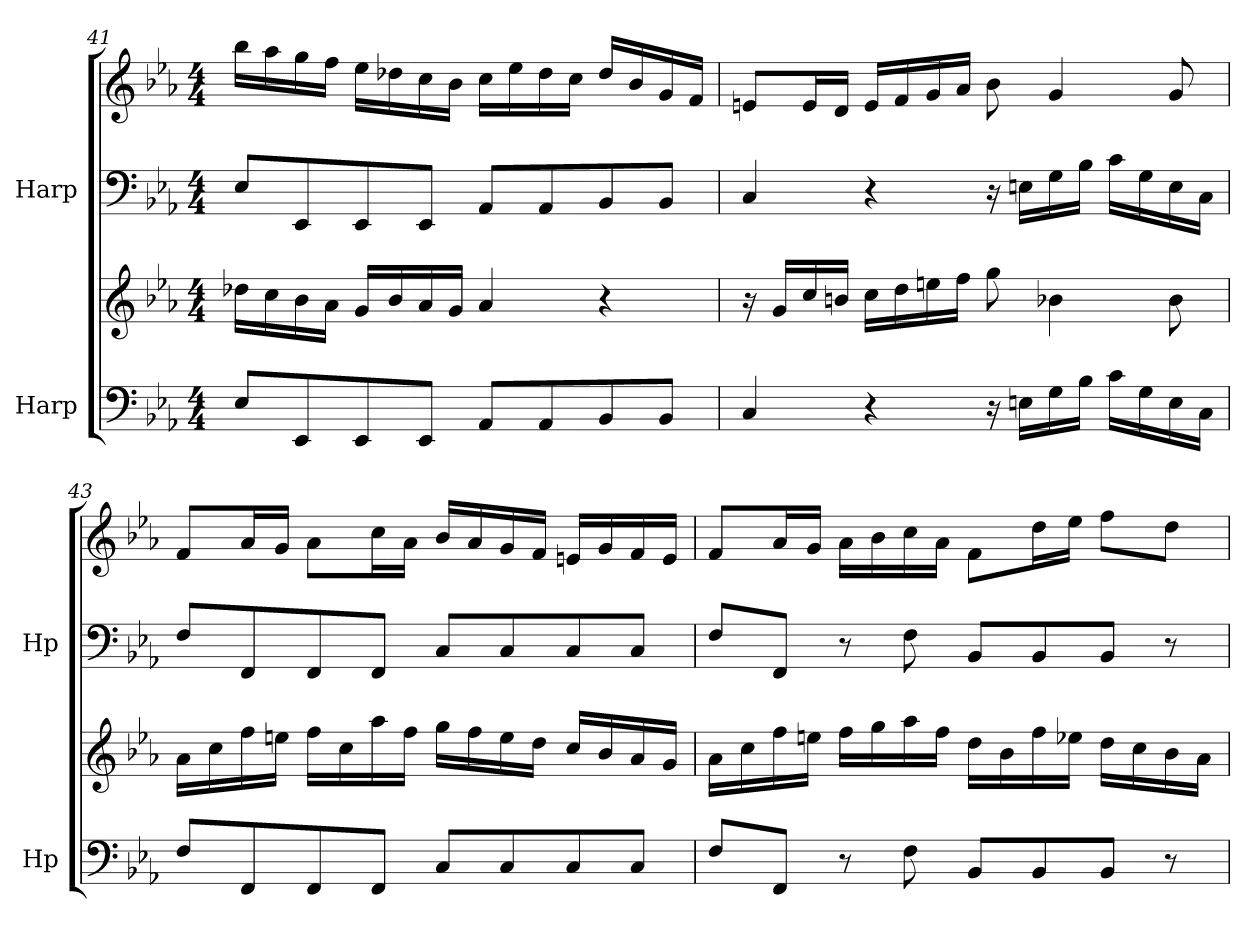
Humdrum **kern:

**kern	**kern	**kern	**kern
*part2	*part2	*part1	*part1
*staff4	*staff3	*staff2	*staff1
*I"Harp	*	*I"Harp	*
*I'Hp	*	*I'Hp	*
*clefF4	*clefG2	*clefF4	*clefG2
*k[b-e-a-]	*k[b-e-a-]	*k[b-e-a-]	*k[b-e-a-]
*M4/4	*M4/4	*M4/4	*M4/4
=41	=41	=41	=41
8E-/L	16dd-X\LL	8E-/L	16bb-\LL
.	16cc\	.	16aa-\
8EE-/	16b-\	8EE-/	16gg\
.	16a-\JJ	.	16ff\JJ
8EE-/	16g/LL	8EE-/	16ee-\LL
.	16b-/	.	16dd-X\
8EE-/J	16a-/	8EE-/J	16cc\
.	16g/JJ	.	16b-\JJ
8AA-/L	4a-/	8AA-/L	16cc\LL
.	.	.	16ee-\
8AA-/	.	8AA-/	16dd-\
.	.	.	16cc\JJ
8BB-/	4r	8BB-/	16dd-/LL
.	.	.	16b-/
8BB-/J	.	8BB-/J	16g/
.	.	.	16f/JJ
!!LO:LB:g=z
=42	=42	=42	=42
4C/	16r	4C/	8en/L
.	16g/LL	.	.
.	16cc/	.	16e/L
.	16bn/JJ	.	16d/JJ
4r	16cc\LL	4r	16e/LL
.	16dd\	.	16f/
.	16een\	.	16g/
.	16ff\JJ	.	16a-/JJ
16r	8gg\	16r	8b-\
16En\LL	.	16En\LL	.
16G\	4b-X\	16G\	4g/
16B-\JJ	.	16B-\JJ	.
16c\LL	.	16c\LL	.
16G\	.	16G\	.
16E\	8b-\	16E\	8g/
16C\JJ	.	16C\JJ	.
=43	=43	=43	=43
8F/L	16a-\LL	8F/L	8f/L
.	16cc\	.	.
8FF/	16ff\	8FF/	16a-/L
.	16een\JJ	.	16g/JJ
8FF/	16ff\LL	8FF/	8a-\L
.	16cc\	.	.
8FF/J	16aa-\	8FF/J	16cc\L
.	16ff\JJ	.	16a-\JJ
8C/L	16gg\LL	8C/L	16b-/LL
.	16ff\	.	16a-/
8C/	16ee\	8C/	16g/
.	16dd\JJ	.	16f/JJ
8C/	16cc/LL	8C/	16en/LL
.	16b-/	.	16g/
8C/J	16a-/	8C/J	16f/
.	16g/JJ	.	16e/JJ
!!LO:LB:g=z
=44	=44	=44	=44
8F/L	16a-\LL	8F/L	8f/L
.	16cc\	.	.
8FF/J	16ff\	8FF/J	16a-/L
.	16een\JJ	.	16g/JJ
8r	16ff\LL	8r	16a-\LL
.	16gg\	.	16b-\
8F\	16aa-\	8F\	16cc\
.	16ff\JJ	.	16a-\JJ
8BB-/L	16dd\LL	8BB-/L	8f\L
.	16b-\	.	.
8BB-/	16ff\	8BB-/	16dd\L
.	16ee-X\JJ	.	16ee-\JJ
8BB-/J	16dd\LL	8BB-/J	8ff\L
.	16cc\	.	.
8r	16b-\	8r	8dd\J
.	16a-\JJ	.	.
=	=	=	=
*-	*-	*-	*-
